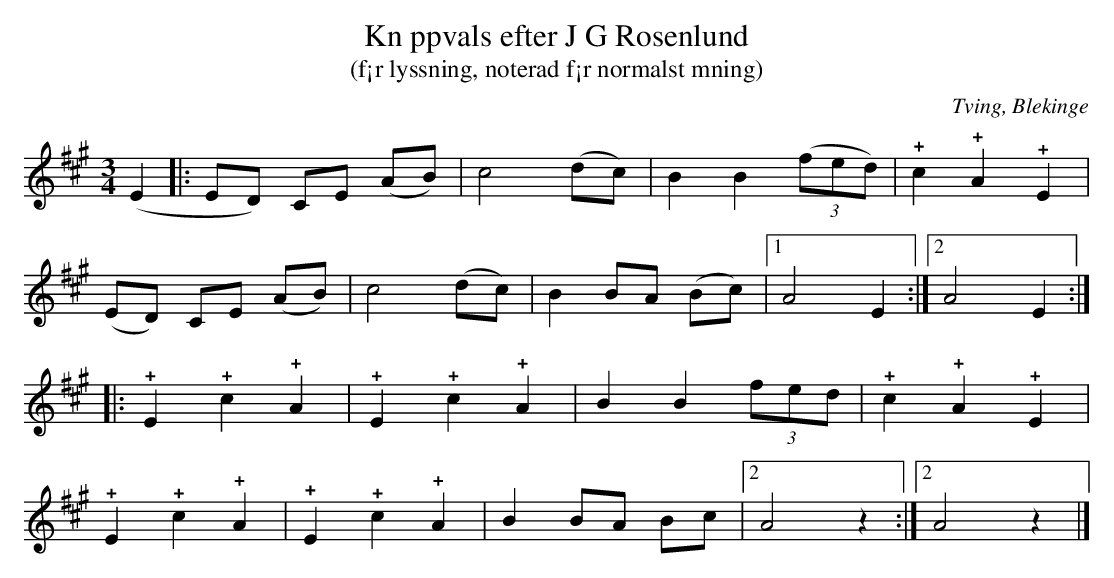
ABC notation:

X:1
T:Kn ppvals efter J G Rosenlund
T:(f¡r lyssning, noterad f¡r normalst mning)
O:Tving, Blekinge
M:3/4
L:1/4
Q:160
K:A
(E |: E/D/) C/E/ (A/B/) | c2 (d/c/) | B B ((3f/e/d/) | !+!c !+!A !+!E |
     (E/D/) C/E/ (A/B/) | c2 (d/c/) | B B/A/ (B/c/) |1 A2 E :|2 A2 E :|
|: !+!E !+!c !+!A | !+!E !+!c !+!A | B B (3f/e/d/ | !+!c !+!A !+!E |
   !+!E !+!c !+!A | !+!E !+!c !+!A | B B/A/ B/c/ |2 A2 z :|2 A2 z |]
